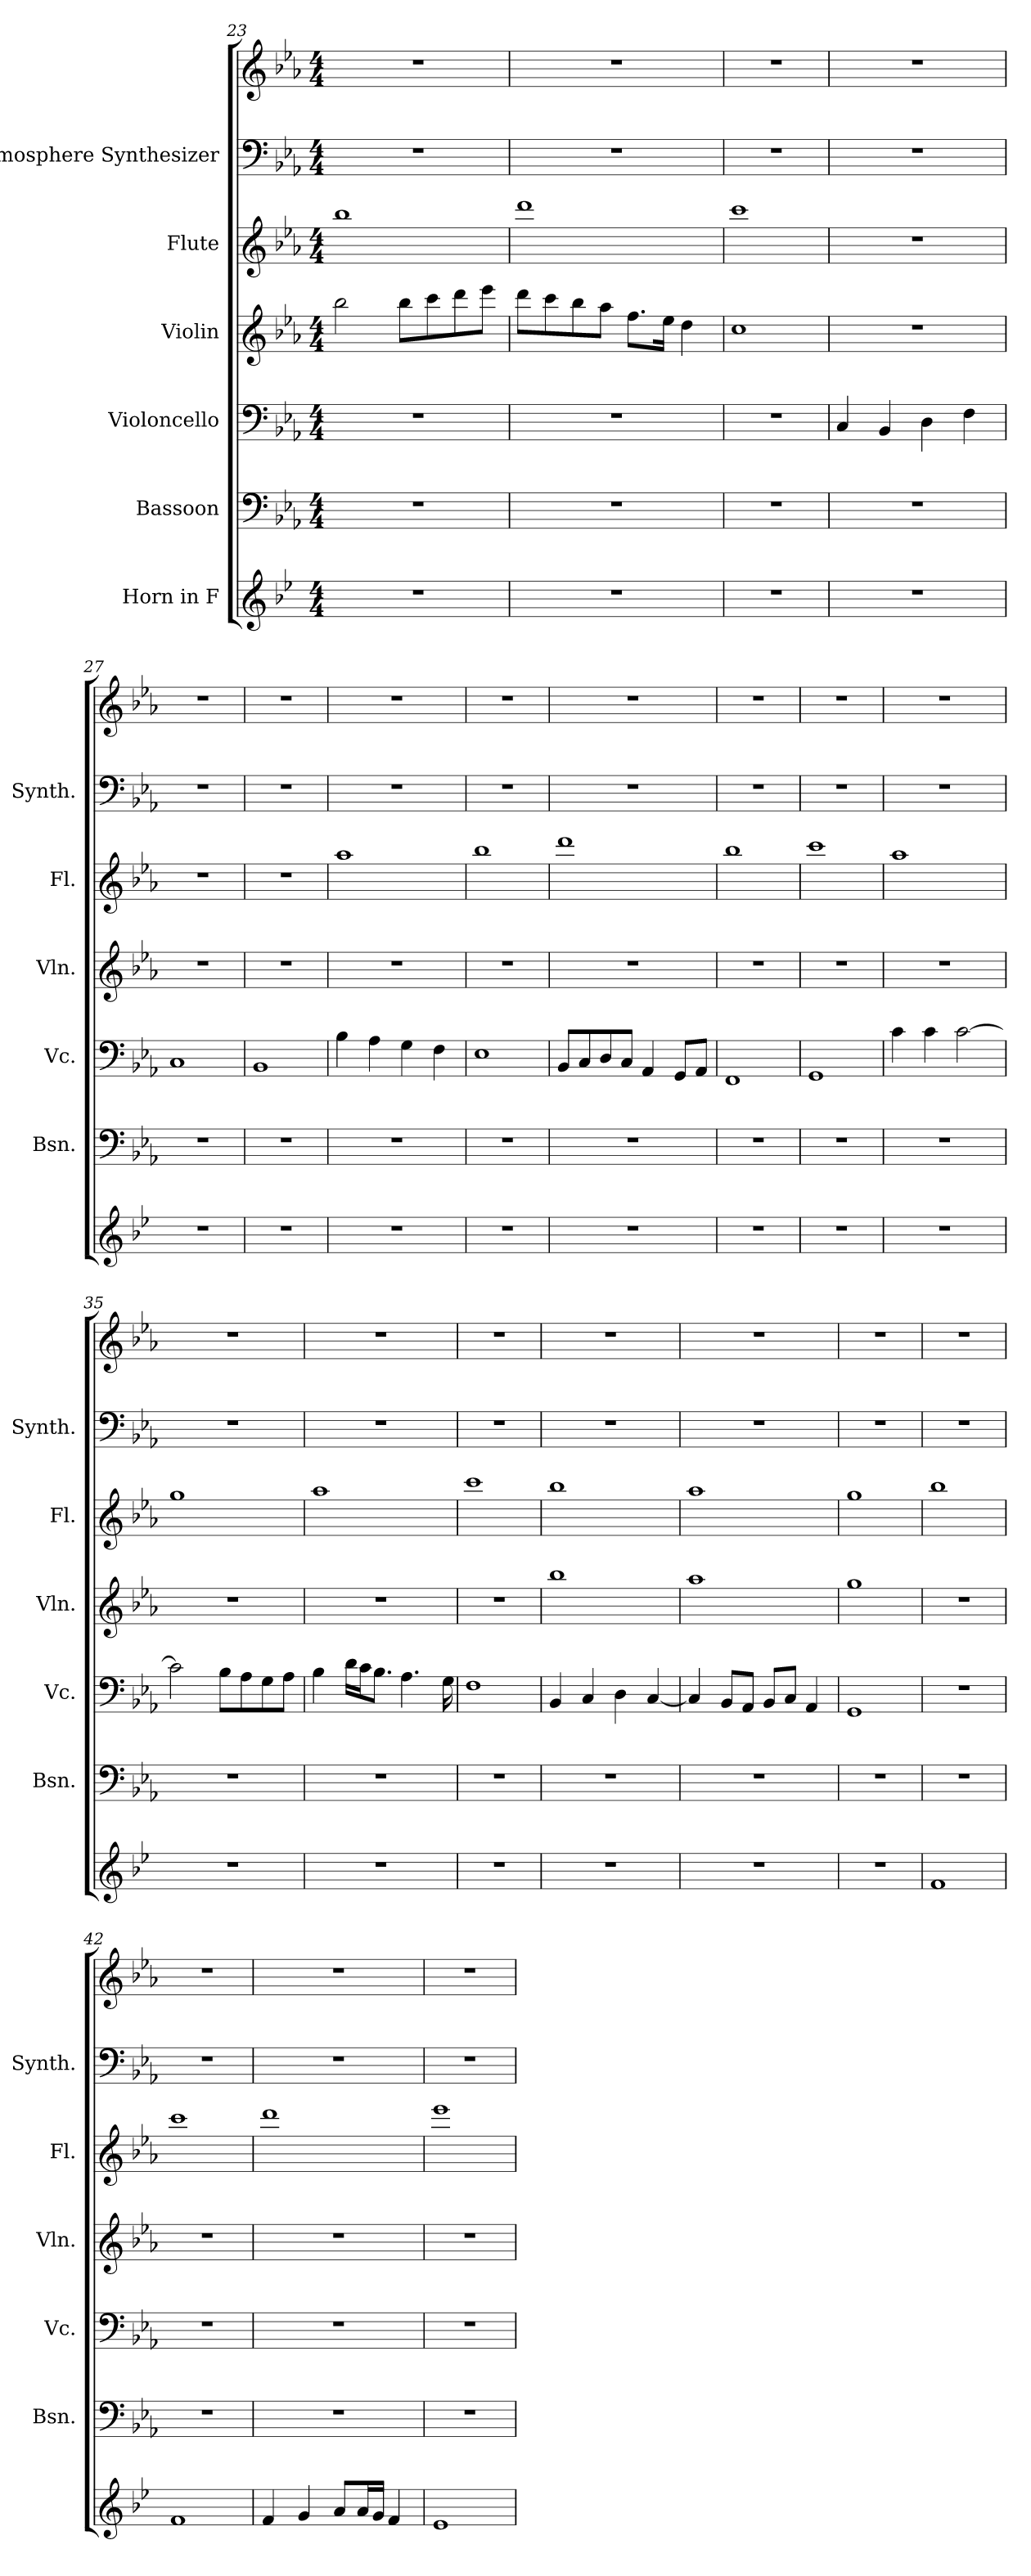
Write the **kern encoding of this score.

**kern	**kern	**kern	**kern	**kern	**kern	**kern
*part6	*part5	*part4	*part3	*part2	*part1	*part1
*staff7	*staff6	*staff5	*staff4	*staff3	*staff2	*staff1
*I"Horn in F	*I"Bassoon	*I"Violoncello	*I"Violin	*I"Flute	*I"Atmosphere Synthesizer	*
*	*I'Bsn.	*I'Vc.	*I'Vln.	*I'Fl.	*I'Synth.	*
*clefG2	*clefF4	*clefF4	*clefG2	*clefG2	*clefF4	*clefG2
*ITrd4c7	*	*	*	*	*	*
*k[b-e-a-]	*k[b-e-a-]	*k[b-e-a-]	*k[b-e-a-]	*k[b-e-a-]	*k[b-e-a-]	*k[b-e-a-]
*M4/4	*M4/4	*M4/4	*M4/4	*M4/4	*M4/4	*M4/4
=23	=23	=23	=23	=23	=23	=23
1r	1r	1r	2bb-\	1bb-	1r	1r
.	.	.	8bb-\L	.	.	.
.	.	.	8ccc\	.	.	.
.	.	.	8ddd\	.	.	.
.	.	.	8eee-\J	.	.	.
=24	=24	=24	=24	=24	=24	=24
1r	1r	1r	8ddd\L	1ddd	1r	1r
.	.	.	8ccc\	.	.	.
.	.	.	8bb-\	.	.	.
.	.	.	8aa-\J	.	.	.
.	.	.	8.ff\L	.	.	.
.	.	.	16ee-\Jk	.	.	.
.	.	.	4dd\	.	.	.
=25	=25	=25	=25	=25	=25	=25
1r	1r	1r	1cc	1ccc	1r	1r
=26	=26	=26	=26	=26	=26	=26
1r	1r	4C/	1r	1r	1r	1r
.	.	4BB-/	.	.	.	.
.	.	4D\	.	.	.	.
.	.	4F\	.	.	.	.
!!LO:PB:g=z
=27	=27	=27	=27	=27	=27	=27
1r	1r	1C	1r	1r	1r	1r
=28	=28	=28	=28	=28	=28	=28
1r	1r	1BB-	1r	1r	1r	1r
=29	=29	=29	=29	=29	=29	=29
1r	1r	4B-\	1r	1aa-	1r	1r
.	.	4A-\	.	.	.	.
.	.	4G\	.	.	.	.
.	.	4F\	.	.	.	.
=30	=30	=30	=30	=30	=30	=30
1r	1r	1E-	1r	1bb-	1r	1r
=31	=31	=31	=31	=31	=31	=31
1r	1r	8BB-/L	1r	1ddd	1r	1r
.	.	8C/	.	.	.	.
.	.	8D/	.	.	.	.
.	.	8C/J	.	.	.	.
.	.	4AA-/	.	.	.	.
.	.	8GG/L	.	.	.	.
.	.	8AA-/J	.	.	.	.
=32	=32	=32	=32	=32	=32	=32
1r	1r	1FF	1r	1bb-	1r	1r
=33	=33	=33	=33	=33	=33	=33
1r	1r	1GG	1r	1ccc	1r	1r
=34	=34	=34	=34	=34	=34	=34
1r	1r	4c\	1r	1aa-	1r	1r
.	.	4c\	.	.	.	.
.	.	[2c\	.	.	.	.
=35	=35	=35	=35	=35	=35	=35
1r	1r	2c\]	1r	1gg	1r	1r
.	.	8B-\L	.	.	.	.
.	.	8A-\	.	.	.	.
.	.	8G\	.	.	.	.
.	.	8A-\J	.	.	.	.
!!LO:PB:g=z
=36	=36	=36	=36	=36	=36	=36
1r	1r	4B-\	1r	1aa-	1r	1r
.	.	16d\LL	.	.	.	.
.	.	16c\J	.	.	.	.
.	.	8.B-\J	.	.	.	.
.	.	4.A-\	.	.	.	.
.	.	16G\	.	.	.	.
=37	=37	=37	=37	=37	=37	=37
1r	1r	1F	1r	1ccc	1r	1r
=38	=38	=38	=38	=38	=38	=38
1r	1r	4BB-/	1bb-	1bb-	1r	1r
.	.	4C/	.	.	.	.
.	.	4D\	.	.	.	.
.	.	[4C/	.	.	.	.
=39	=39	=39	=39	=39	=39	=39
1r	1r	4C/]	1aa-	1aa-	1r	1r
.	.	8BB-/L	.	.	.	.
.	.	8AA-/J	.	.	.	.
.	.	8BB-/L	.	.	.	.
.	.	8C/J	.	.	.	.
.	.	4AA-/	.	.	.	.
=40	=40	=40	=40	=40	=40	=40
1r	1r	1GG	1gg	1gg	1r	1r
=41	=41	=41	=41	=41	=41	=41
1B-	1r	1r	1r	1bb-	1r	1r
=42	=42	=42	=42	=42	=42	=42
1B-	1r	1r	1r	1ccc	1r	1r
=43	=43	=43	=43	=43	=43	=43
4B-/	1r	1r	1r	1ddd	1r	1r
4c/	.	.	.	.	.	.
8d/L	.	.	.	.	.	.
16d/L	.	.	.	.	.	.
16c/JJ	.	.	.	.	.	.
4B-/	.	.	.	.	.	.
=44	=44	=44	=44	=44	=44	=44
1A-	1r	1r	1r	1eee-	1r	1r
=	=	=	=	=	=	=
*-	*-	*-	*-	*-	*-	*-
